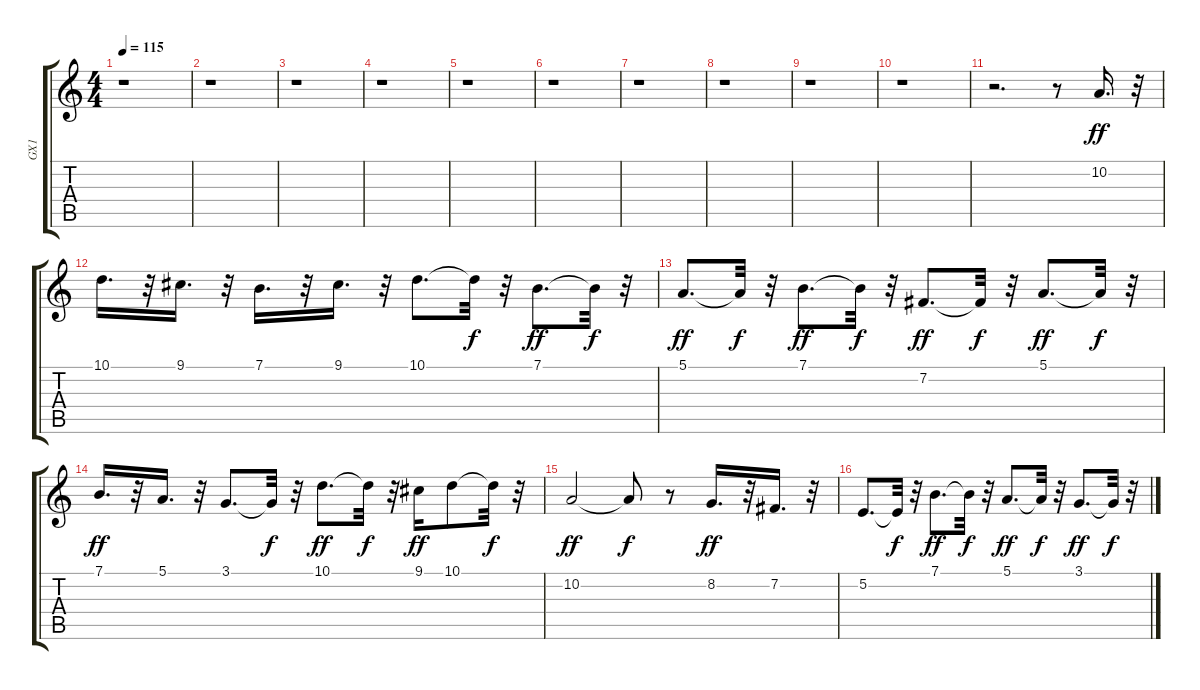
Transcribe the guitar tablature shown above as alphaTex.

\track ("GX1" "GX1") {instrument pad3polysynth}
\staff {score tabs}
\tuning (E4 B3 G3 D3 A2 E2) {hide}
\ts (4 4)
\tempo 115
\clef g2
\ks c
r.1{dy ff} |
r.1 |
r.1 |
r.1 |
r.1 |
r.1 |
r.1 |
r.1 |
r.1 |
r.1 |
r.2{d} r.8 10.2.16{d} r.32 |
10.1.16{d} r.32 9.1.16{d} r.32 7.1.16{d} r.32 9.1.16{d} r.32 10.1.8{d} 10.1{t}.32{dy f} r.32 7.1.8{d dy ff} 7.1{t}.32{dy f} r.32 |
5.1.8{d dy ff} 5.1{t}.32{dy f} r.32 7.1.8{d dy ff} 7.1{t}.32{dy f} r.32 7.2.8{d dy ff} 7.2{t}.32{dy f} r.32 5.1.8{d dy ff} 5.1{t}.32{dy f} r.32 |
7.1.16{d dy ff} r.32 5.1.16{d} r.32 3.1.8{d} 3.1{t}.32{dy f} r.32 10.1.8{d dy ff} 10.1{t}.32{dy f} r.32 9.1.16{dy ff} 10.1.8 10.1{t}.32{dy f} r.32 |
10.2.2{dy ff} 10.2{t}.8{dy f} r.8 8.2.16{d dy ff} r.32 7.2.16{d} r.32 |
5.2.8{d} 5.2{t}.32{dy f} r.32 7.1.8{d dy ff} 7.1{t}.32{dy f} r.32 5.1.8{d dy ff} 5.1{t}.32{dy f} r.32 3.1.8{d dy ff} 3.1{t}.32{dy f} r.32
